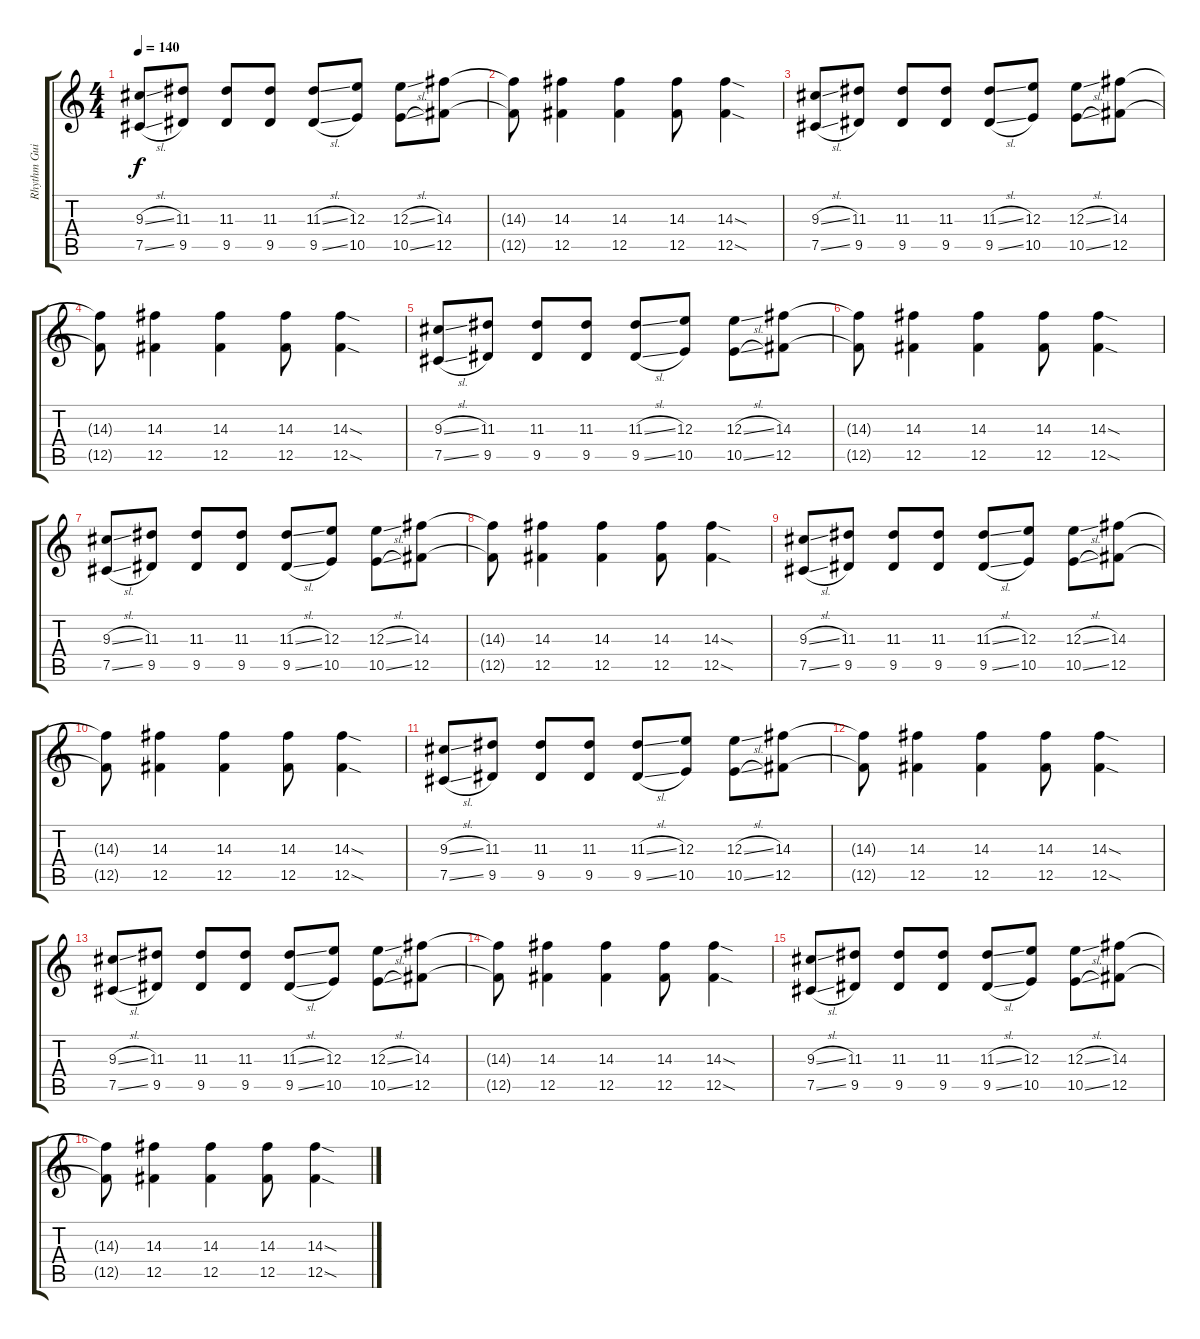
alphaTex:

\track ("Rhythm Guitar - Distortion" "Rhythm Gui") {instrument distortionguitar}
\staff {score tabs}
\tuning (Db4 Ab3 E3 B2 Gb2 B1) {hide}
\ts (4 4)
\tempo 140
\clef g2
\ks c
(9.3{sl} 7.5{sl}).8{dy f} (11.3 9.5).8 (11.3 9.5).8 (11.3 9.5).8 (11.3{sl} 9.5{sl}).8 (12.3 10.5).8 (12.3{sl} 10.5{sl}).8 (14.3 12.5).8 |
(14.3{t} 12.5{t}).8 (14.3 12.5).4 (14.3 12.5).4 (14.3 12.5).8 (14.3{sod} 12.5{sod}).4 |
(9.3{sl} 7.5{sl}).8 (11.3 9.5).8 (11.3 9.5).8 (11.3 9.5).8 (11.3{sl} 9.5{sl}).8 (12.3 10.5).8 (12.3{sl} 10.5{sl}).8 (14.3 12.5).8 |
(14.3{t} 12.5{t}).8 (14.3 12.5).4 (14.3 12.5).4 (14.3 12.5).8 (14.3{sod} 12.5{sod}).4 |
(9.3{sl} 7.5{sl}).8 (11.3 9.5).8 (11.3 9.5).8 (11.3 9.5).8 (11.3{sl} 9.5{sl}).8 (12.3 10.5).8 (12.3{sl} 10.5{sl}).8 (14.3 12.5).8 |
(14.3{t} 12.5{t}).8 (14.3 12.5).4 (14.3 12.5).4 (14.3 12.5).8 (14.3{sod} 12.5{sod}).4 |
(9.3{sl} 7.5{sl}).8 (11.3 9.5).8 (11.3 9.5).8 (11.3 9.5).8 (11.3{sl} 9.5{sl}).8 (12.3 10.5).8 (12.3{sl} 10.5{sl}).8 (14.3 12.5).8 |
(14.3{t} 12.5{t}).8 (14.3 12.5).4 (14.3 12.5).4 (14.3 12.5).8 (14.3{sod} 12.5{sod}).4 |
(9.3{sl} 7.5{sl}).8 (11.3 9.5).8 (11.3 9.5).8 (11.3 9.5).8 (11.3{sl} 9.5{sl}).8 (12.3 10.5).8 (12.3{sl} 10.5{sl}).8 (14.3 12.5).8 |
(14.3{t} 12.5{t}).8 (14.3 12.5).4 (14.3 12.5).4 (14.3 12.5).8 (14.3{sod} 12.5{sod}).4 |
(9.3{sl} 7.5{sl}).8 (11.3 9.5).8 (11.3 9.5).8 (11.3 9.5).8 (11.3{sl} 9.5{sl}).8 (12.3 10.5).8 (12.3{sl} 10.5{sl}).8 (14.3 12.5).8 |
(14.3{t} 12.5{t}).8 (14.3 12.5).4 (14.3 12.5).4 (14.3 12.5).8 (14.3{sod} 12.5{sod}).4 |
(9.3{sl} 7.5{sl}).8 (11.3 9.5).8 (11.3 9.5).8 (11.3 9.5).8 (11.3{sl} 9.5{sl}).8 (12.3 10.5).8 (12.3{sl} 10.5{sl}).8 (14.3 12.5).8 |
(14.3{t} 12.5{t}).8 (14.3 12.5).4 (14.3 12.5).4 (14.3 12.5).8 (14.3{sod} 12.5{sod}).4 |
(9.3{sl} 7.5{sl}).8 (11.3 9.5).8 (11.3 9.5).8 (11.3 9.5).8 (11.3{sl} 9.5{sl}).8 (12.3 10.5).8 (12.3{sl} 10.5{sl}).8 (14.3 12.5).8 |
(14.3{t} 12.5{t}).8 (14.3 12.5).4 (14.3 12.5).4 (14.3 12.5).8 (14.3{sod} 12.5{sod}).4
